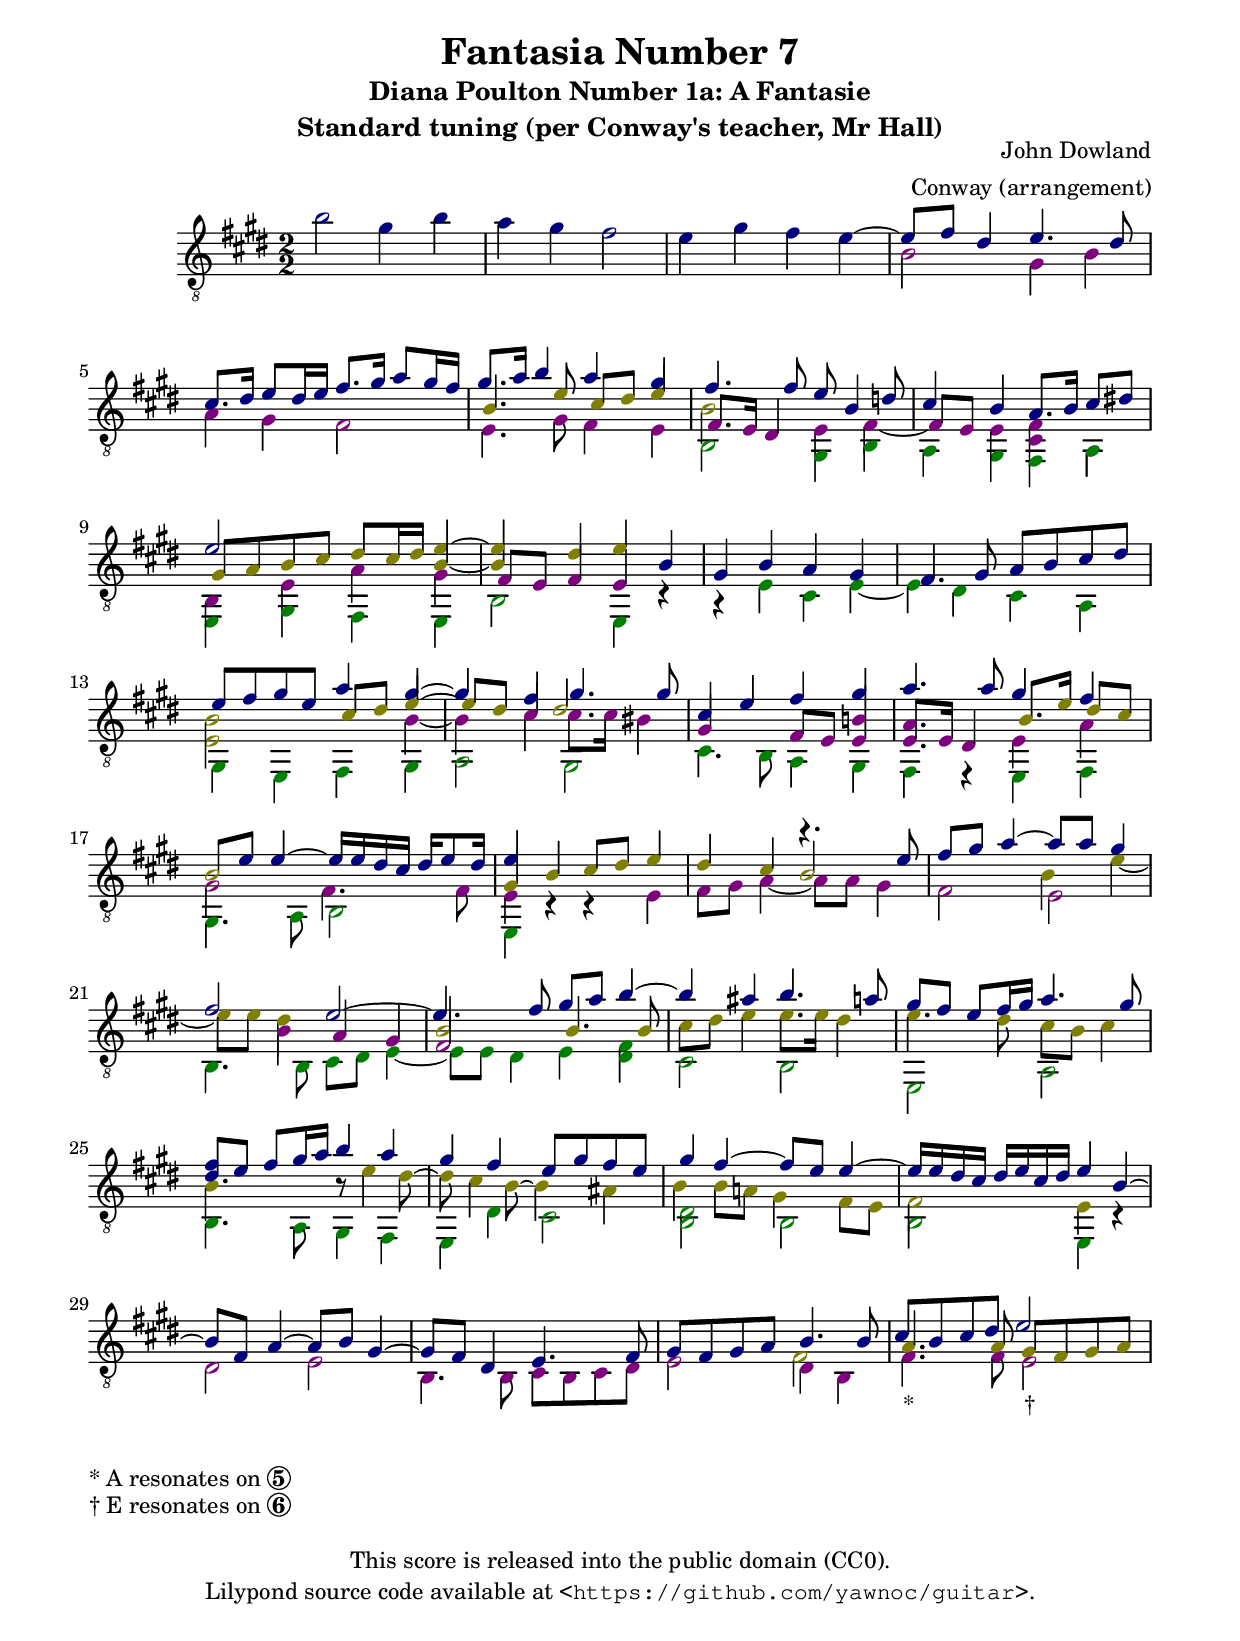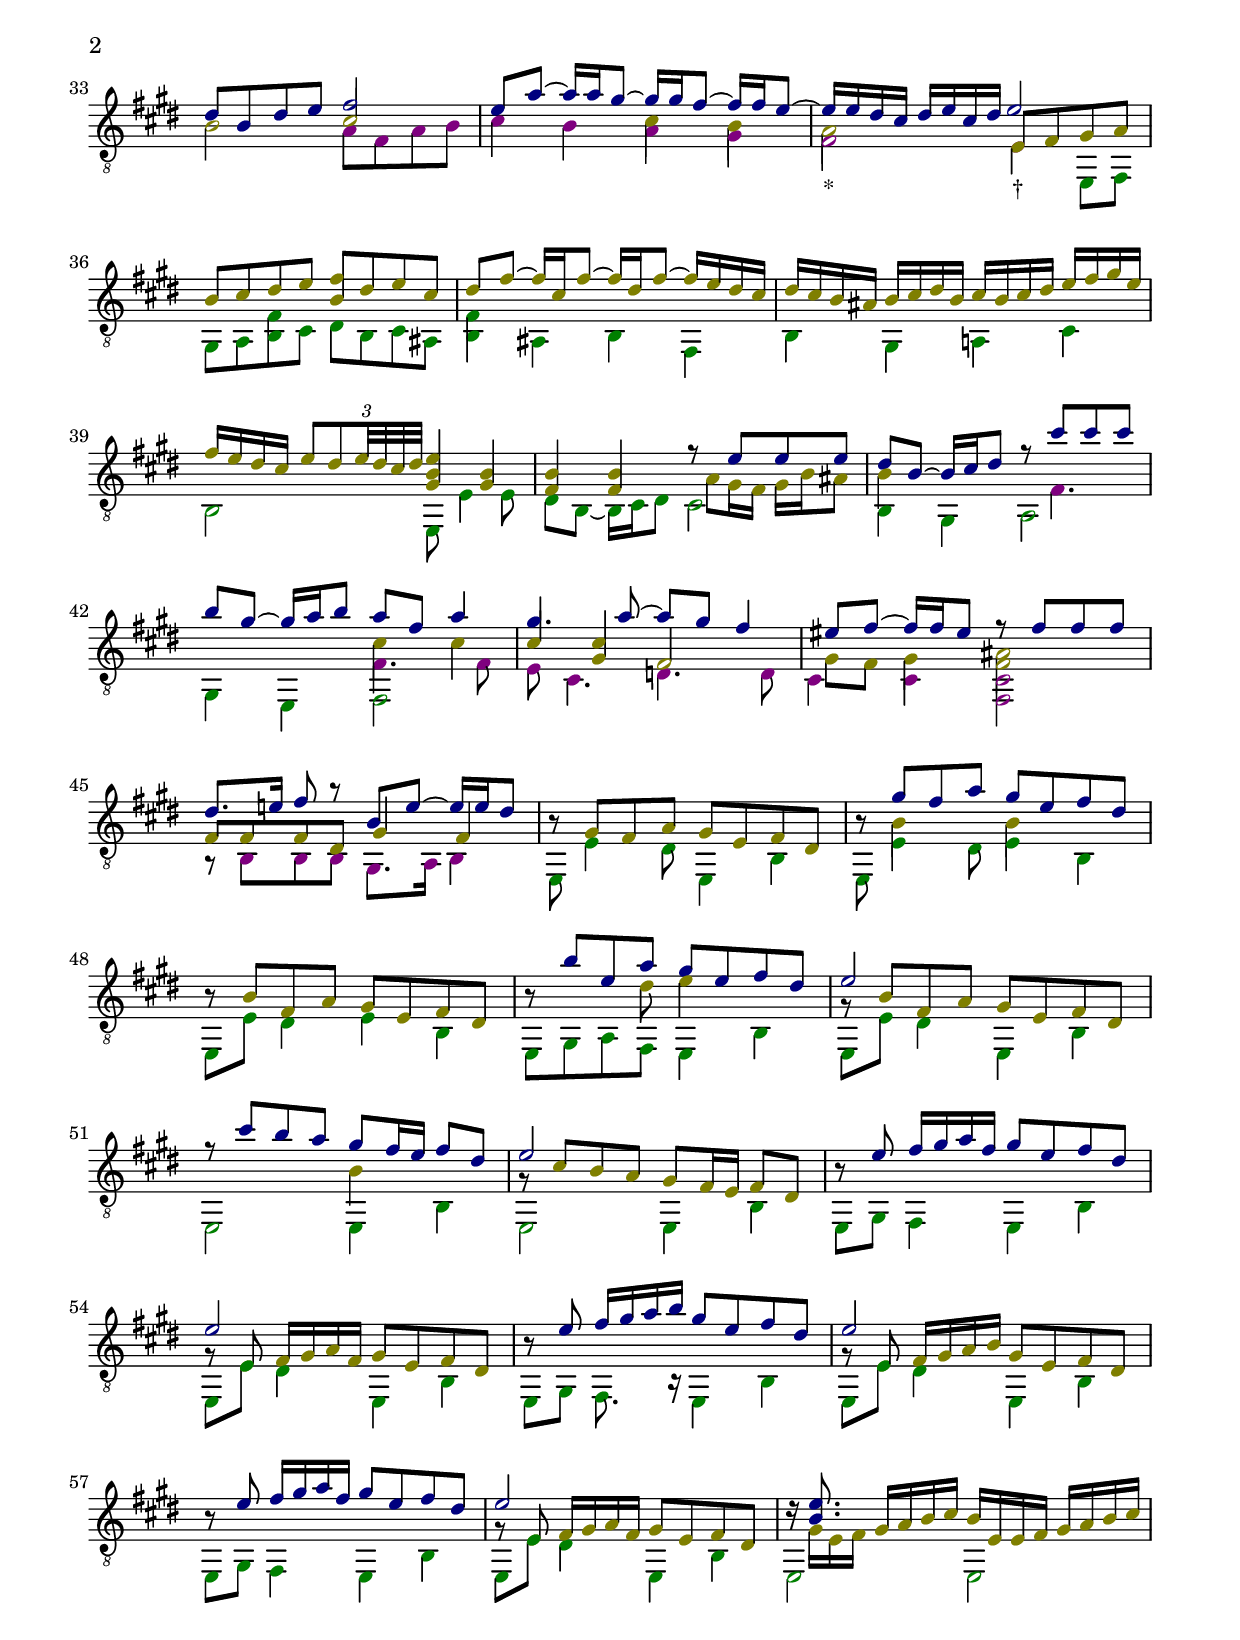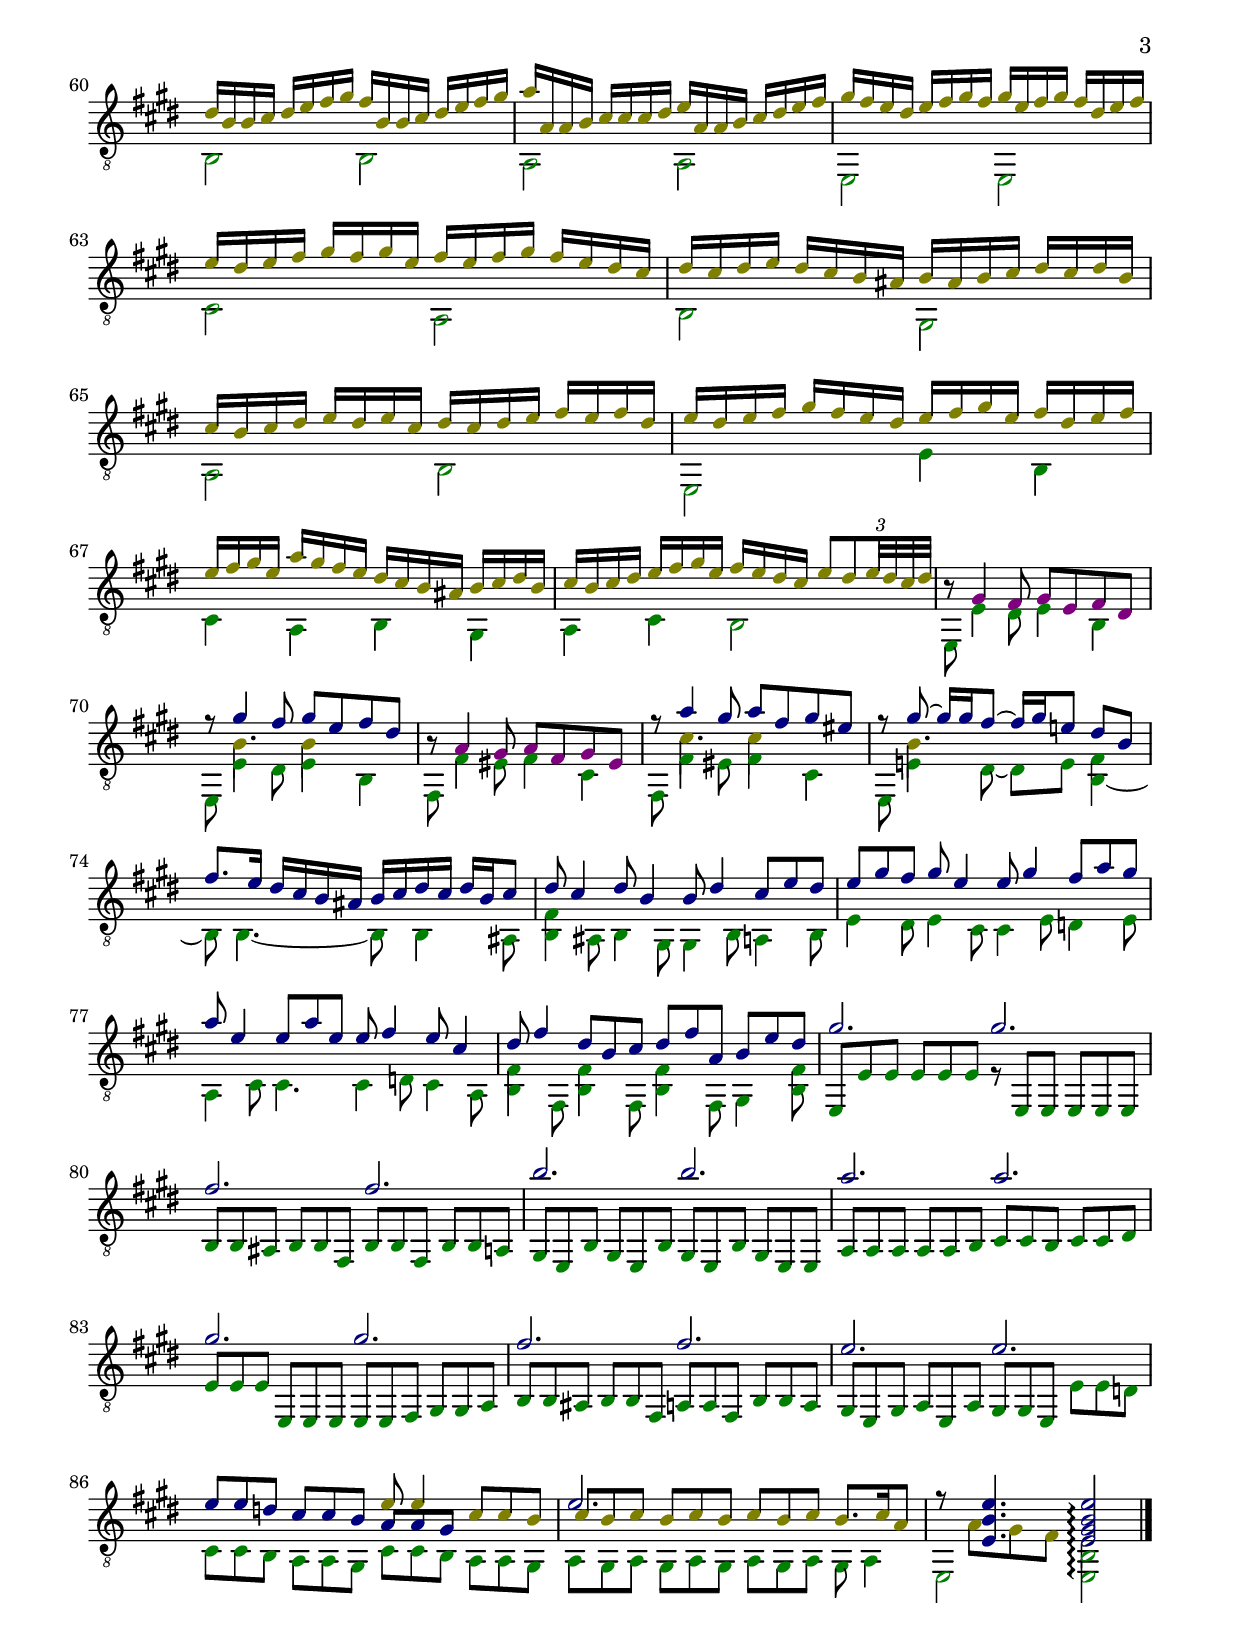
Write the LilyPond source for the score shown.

\version "2.18.2"


%%%%%%%%%%%%%%%%%%%%%%%%%%%%%%%%%%%%%%%%%%%%%%%%%%%%%%%%%%%%%%%%
% General
%%%%%%%%%%%%%%%%%%%%%%%%%%%%%%%%%%%%%%%%%%%%%%%%%%%%%%%%%%%%%%%%

\paper {
  top-margin = 1.5\cm
  left-margin = 1.5\cm
  right-margin = 1.5\cm
  bottom-margin = 1.5\cm
  ragged-last-bottom = ##f
  footnote-separator-markup = \markup { \vspace #1.5 }
}

globalSettings = {
  \accidentalStyle modern
  \compressFullBarRests
  \mergeDifferentlyHeadedOn
  \mergeDifferentlyDottedOn
  \numericTimeSignature
  \pointAndClickOff
  \override TextScript.extra-offset = #'(0 . 0.7)
  \override Score.FootnoteItem.annotation-line = ##f
}

origin-url = "https://github.com/yawnoc/guitar"

\header {
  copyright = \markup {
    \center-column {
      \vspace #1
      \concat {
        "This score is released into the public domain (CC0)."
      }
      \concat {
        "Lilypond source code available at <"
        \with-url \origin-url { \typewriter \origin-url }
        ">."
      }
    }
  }
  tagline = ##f
}

triplet = #(define-music-function
  (parser location music) (ly:music?)
  #{
    \tuplet 3/2 { $music }
  #}
)

tripletDuple = #(define-music-function
  (parser location music) (ly:music?)
  #{
    \tuplet 6/4 { $music }
  #}
)

overrideBeamedStemLengths = #(define-scheme-function
  (parser location lengths) (list?)
  #{
    \override Stem.details.beamed-lengths = $lengths
  #}
)
revertBeamedStemLengths = { \revert Stem.details.beamed-lengths }

overrideBeamVerticalPositions = #(define-scheme-function
  (parser location positions) (pair?)
  #{
    \override Beam.positions = $positions
  #}
)

%%%%%%%%%%%%%%%%%%%%%%%%%%%%%%%%%%%%%%%%%%%%%%%%%%%%%%%%%%%%%%%%
% Semantic bar lines
%%%%%%%%%%%%%%%%%%%%%%%%%%%%%%%%%%%%%%%%%%%%%%%%%%%%%%%%%%%%%%%%

barLineGoto = { \bar "||" }
barLineKeyChange = { \bar "||" }
barLineEnd = { \bar "|." }

%%%%%%%%%%%%%%%%%%%%%%%%%%%%%%%%%%%%%%%%%%%%%%%%%%%%%%%%%%%%%%%%
% Guitar notation
%%%%%%%%%%%%%%%%%%%%%%%%%%%%%%%%%%%%%%%%%%%%%%%%%%%%%%%%%%%%%%%%

stringNumbersAbove = { \set stringNumberOrientations = #'(up) }
stringNumbersBelow = { \set stringNumberOrientations = #'(down) }

fingeringAbove = { \set fingeringOrientations = #'(up) }
fingeringBelow = { \set fingeringOrientations = #'(down) }
fingeringAleft = { \set fingeringOrientations = #'(left) }
fingeringAright = { \set fingeringOrientations = #'(right) }

startGraceMusic = {
  <>(
  \override Fingering.font-size = -6
}
stopGraceMusic = {
  \revert Fingering.font-size
  <>)
}

overrideHorizontalShift = #(define-scheme-function
  (parser location distance) (number?)
  #{
    \override NoteColumn.force-hshift = $distance
  #}
)
revertHorizontalShift = { \revert NoteColumn.force-hshift }

barreSpan = #(define-music-function
  (parser location label offsetPair music)
  (string? (pair? (cons 0 0)) ly:music?)
  (let
    (
      (elements (extract-named-music music '(NoteEvent EventChord)))
    )
    (if
      (pair? elements)
      (let
        (
          (first-element (first elements))
          (last-element (last elements))
        )
        (set!
          (ly:music-property first-element 'articulations)
          (cons
            (make-music 'TextSpanEvent 'span-direction -1)
            (ly:music-property first-element 'articulations)
          )
        )
        (set!
          (ly:music-property last-element 'articulations)
          (cons
            (make-music 'TextSpanEvent 'span-direction 1)
            (ly:music-property last-element 'articulations)
          )
        )
      )
    )
  )
  #{
    \once \override TextSpanner.font-shape = #'upright
    \once \override TextSpanner.style = #'line
    \once \override TextSpanner.extra-offset = #offsetPair
    \once \override TextSpanner.bound-details = #`(
      (left
        (text . ,#{ \markup { \raise #-0.7 { #label \hspace #0.7 }} #})
        (Y . 0)
        (padding . -0.8)
        (attach-dir . -2)
      )
      (right
        (text . ,#{ \markup { \draw-line #'(0 . -1.3) } #}) ;; draw hook
        (Y . 0)
        (padding . -0.5)
        (attach-dir . 2)
      )
    )
    \once \override TextSpanner #'after-line-breaking = #(lambda (grob)
      (let*
        (
          (originalGrob (ly:grob-original grob))
          (splitGrobs (ly:spanner-broken-into originalGrob))
        )
        (if
          (and
            (>= (length splitGrobs) 2)
            (not (eq? (car (last-pair splitGrobs)) grob))
          )
          (begin
            (ly:grob-set-nested-property! grob
              '(bound-details right text)
              #{ \markup { \draw-line #'(0 . 0) } #} ;; suppress draw hook
            )
            (ly:grob-set-property! grob
              'extra-offset
              (cons
                (car offsetPair)
                (+ (cdr offsetPair) 0.7) ;; correction for suppressed hook
              )
            )
            (ly:grob-set-nested-property! grob
              '(bound-details right padding)
              #'-3 ;; increase spanner length
            )
          )
        )
      )
    )
    $music
  #}
)

barre = #(define-scheme-function
  (parser location label) (string?)
  #{
    \markup {
      \center-align {
        \hspace #0.7
        $label
      }
    }
  #}
)

nudgeNextBarre = #(define-scheme-function
  (parser location distance) (number?)
  #{
    \once \override TextScript.X-offset = $distance
  #}
)

position = #(define-scheme-function
  (parser location label) (string?)
  #{
    \markup {
      \center-align {
        \hspace #0.5
        $label
      }
    }
  #}
)

#(define-markup-command
  (markupString layout properties stringNumber) (markup?)
  (interpret-markup layout properties
    #{
      \markup \circle { \bold #stringNumber }
    #}
  )
)

#(define-markup-command
  (resonatesOn layout properties note stringNumber) (markup? markup?)
  (interpret-markup layout properties
    #{
      \markup { #note "resonates on" \markupString #stringNumber }
    #}
  )
)

%%%%%%%%%%%%%%%%%%%%%%%%%%%%%%%%%%%%%%%%%%%%%%%%%%%%%%%%%%%%%%%%
% Goto statements
%%%%%%%%%%%%%%%%%%%%%%%%%%%%%%%%%%%%%%%%%%%%%%%%%%%%%%%%%%%%%%%%

overrideGotoVisibility = {
  \once \override Score.RehearsalMark #'break-visibility = #'#(#t #t #f)
}

makeGotoMark = #(define-scheme-function
  (parser location label) (string?)
  #{
    \mark \markup { \small \italic $label }
  #}
)

simultaneousMarkSeparator = {
  \cadenzaOn
    s1073741824 % stupid, but works
  \cadenzaOff
}

coda = {
  \overrideGotoVisibility
  \mark \markup { \musicglyph #"scripts.coda" }
}

fine = {
  \overrideGotoVisibility
  \makeGotoMark Fine
}

dcAlCoda = {
  \overrideGotoVisibility
  \makeGotoMark "D.C. al Coda"
}

dcAlFine = {
  \overrideGotoVisibility
  \makeGotoMark "D.C. al Fine"
}

toCoda = {
  \overrideGotoVisibility
  \makeGotoMark "to Coda"
}



\header {
  title = "Fantasia Number 7"
  subtitle = \markup {
    \center-column {
      "Diana Poulton Number 1a: A Fantasie"
      "Standard tuning (per Conway's teacher, Mr Hall)"
    }
  }
  composer = "John Dowland"
  arranger = "Conway (arrangement)"
}


initialSignatures = {
  \clef "treble_8"
  \key e \major
  \time 2/2
  \set Timing.beamExceptions = #'()
  \set Timing.baseMoment = #(ly:make-moment 1/4)
  \set Timing.beatStructure = #'(1 1 1 1)
  \set Timing.beamExceptions = #'(
    (
      end
        .
      (
        ((1 . 8) . (4 4)) ;; quavers by fours
        ((1 . 12) . (3 3 3 3)) ;; anything shorter by beat
      )
    )
  )
  \set Staff.connectArpeggios = ##t
}


bareTuplets = {
  \omit TupletBracket
  \omit TupletNumber
}


highVoiceMusic = {
  
  \override NoteHead.color = #darkblue
  
  % Main theme high
  \barNumberCheck #1
  \relative c'' {
    \stemDown
    b2 gis4 b |
    a gis fis2 |
    e4 gis fis e~ |
    \stemUp
    e8 fis dis4 e4. dis8 |
    cis8. dis16 e8 dis16 e fis8. gis16 a8 gis16 fis |
    gis8. a16 b4 a gis |
    \once \overrideHorizontalShift #0.3 fis4. fis8 e8 b4 d8 |
    cis4 b a8. b16 cis8 dis |
    e2 s2 |
    s2 s4
  }
  
  % Main theme low
  \barNumberCheck #10
  \relative c' {
    b4 |
    gis b a gis |
    fis4. gis8 a b cis dis |
    e fis gis e a4 gis~ |
    gis
      \shiftOn
        \once \overrideHorizontalShift #0
        fis
      \shiftOff
      \once \overrideHorizontalShift #0.45 gis4. gis8 |
    cis,4 e fis gis |
    a4. a8 gis4 fis |
    b,8 e e4~ e16 e dis cis dis16 e8 dis16 |
    e4
  }
  
  % Tee-tee taa high
  \barNumberCheck #18
  \relative c'' {
    s4 s2 |
    s2 c4.\rest e,8 |
    fis8 gis a4~ a8 a gis4 |
    fis2 e2~ |
    \once \overrideHorizontalShift #-0.25 e4. fis8 gis8 a b4~ |
    b ais b4. a8 |
    gis8 fis e8 fis16 gis a4. gis8 |
    <fis dis>8 e fis8 gis16 a b4 a |
    gis fis e8 gis fis e |
    gis4 fis~ fis8 e e4~ |
    e16 e dis cis dis e cis dis e4
  }
  
  % Tee-tee taa low
  \barNumberCheck #28
  \relative c' {
    b4~ |
    b8 fis a4~ a8 b gis4~ |
    gis8 fis dis4 e4. fis8 |
    gis fis gis a b4. b8 |
    \shiftOn
    \overrideHorizontalShift #-0.45 cis b cis dis e2 |
    \revertHorizontalShift
    dis8 b dis e \once \overrideHorizontalShift #0 fis2 |
    \shiftOff
    e8 a~ a16 a gis8~ gis16 gis fis8~ fis16 fis e8~ |
    e16 e dis cis dis e cis dis
      \shiftOn
        \once \overrideHorizontalShift #-0.3 e2 |
      \shiftOff
  }
  
  % Ascending scale
  \barNumberCheck #36
  {
    s1 * 3 |
    s2
  }
  
  % Tee-tee-tee
  \barNumberCheck #39
  \relative c' {
    s2 |
    s2 r8 e e e |
    dis b~ b16 cis dis8 r8 cis' cis cis |
    b8 gis~ gis16 a b8 a8 fis a4 |
    gis4. a8~ a gis fis4 |
    eis8 fis~ fis16 fis eis8 r8 fis fis fis |
    dis8. e16 fis8 r b,8 e~ e16 e dis8 |
  }
  
  % Majestic theme
  \barNumberCheck #46
  \relative c' {
    s1 |
    b8\rest gis' fis a gis e fis dis |
    s1 |
    b8\rest b' e, a gis e fis dis |
    e2 s2 |
    r8 cis' b a gis8 fis16 e fis8 dis |
    e2 s2 |
    b8\rest e fis16 gis a fis gis8 e fis dis |
    e2 s2 |
    b8\rest e fis16 gis a b gis8 e fis dis |
    e2 s2 |
    b8\rest e fis16 gis a fis gis8 e fis dis |
    e2 s2 |
  }
  
  % Scale runs
  \barNumberCheck #59
  \relative c' {
    d16\rest <e b>8. s4 s2 |
    s1 * 9 |
  }
  
  % Majestic interlude
  \barNumberCheck #69
  \relative c'' {
    s1 |
    r8 gis4 fis8 gis e fis dis |
    s1 |
    r8 a'4 gis8 a fis gis eis |
    r8 gis~ gis16 gis fis8~ fis16 gis e8 dis b |
    fis'8. e16 dis cis b ais
      b16 cis dis cis dis b cis8 |
  }
  
  % Triplet runs
  \barNumberCheck #75
  \bareTuplets
  \relative c' {
    \triplet { dis8 cis4 } \triplet { dis8 b4 }
      \triplet { b8 dis4 } \triplet { cis8 e dis } |
    \triplet { e8 gis fis } \triplet { gis8 e4 }
      \triplet { e8 gis4 } \triplet { fis8 a gis } |
    \triplet { a8 e4 } \triplet { e8 a e }
      \triplet { e8 fis4 } \triplet { e8 cis4 } |
    \triplet { dis8 fis4 } \triplet { dis8 b cis }
      \triplet { dis8 fis a, } \triplet { b e dis } |
    \tripletDuple { gis2. } \tripletDuple { gis } |
    \tripletDuple { fis } \tripletDuple { fis } |
    \tripletDuple { b } \tripletDuple { b } |
    \tripletDuple { a } \tripletDuple { a } |
    \tripletDuple { gis } \tripletDuple { gis } |
    \tripletDuple { fis } \tripletDuple { fis } |
    \tripletDuple { e } \tripletDuple { e } |
    \triplet { e8 e d } \triplet { cis cis b }
      \once \overrideBeamVerticalPositions #'(0.75 . 0.75)
      \triplet { a a gis } s4 |
    \tripletDuple { e'2. } s2 |
  }
  
  % Finishing chords
  \barNumberCheck #88
  \relative c {
    r8 <e b' e>4.
      <e gis b e>2 \arpeggio
      \barLineEnd
  }
  
}


lowVoiceMusic = {
  
  \override NoteHead.color = #darkgreen
  
  % Main theme high
  \barNumberCheck #1
  \relative c {
    s1 * 6 |
    b2 gis4 b |
    a gis fis a |
    e gis fis e |
    b'2 e,4
  }
  
  % Main theme low
  \barNumberCheck #10
  \relative c {
    r4 |
    r4 e cis e~ |
    e dis cis a |
    gis e fis gis |
    a2 gis |
    cis4. b8 a4 gis |
    fis r e fis |
    \shiftOn
    \overrideHorizontalShift #0
      gis4.
    \shiftOff
      a8 b2 |
    e,4
  }
  
  % Tee-tee taa high
  \barNumberCheck #18
  \relative c {
    s4 s4 s4 |
    s1 * 2 |
    b4. b8 cis8 dis e4~ |
    \once \overrideHorizontalShift #1 e8 e dis4 e4 <dis fis> |
    cis2 b |
    e, a |
    b4. a8 gis4 fis |
    e dis' cis2 |
    <b dis> b |
    b e,4
  }
  
  % Tee-tee taa low
  \barNumberCheck #28
  \relative c {
    r4 |
    s1 * 6 |
    s2
  }
  
  % Ascending scale
  \barNumberCheck #35
  \relative c, {
    s4 e8 fis |
    gis a <b fis'> cis dis b cis ais |
    <b fis'>4 ais b fis |
    b gis a cis |
    b2
  }
  
  % Tee-tee-tee
  \barNumberCheck #39
  \relative c, {
    e8 e'4 e8 |
    dis8 b~ b16 cis dis8 cis2 |
    b4 gis a2 |
    gis4 e fis2 |
    s1 * 3 |
  }
  
  % Majestic theme
  \barNumberCheck #46
  \relative c, {
    e8 e'4 dis8 e,4 b' |
    e,8 e'4 dis8 e4 b |
    e,8 e' dis4 e b |
    e,8 gis a fis e4 b' |
    e,8 e' dis4 e, b' |
    e,2 e4 b' |
    e,2 e4 b' |
    e,8 gis fis4 e b' |
    e,8 e' dis4 e, b' |
    e,8[ gis] fis8. b16\rest e,4 b' |
    e,8 e' dis4 e, b' |
    e,8 gis fis4 e b' |
    e,8 e' dis4 e, b' |
  }
  
  % Scale runs
  \barNumberCheck #59
  \relative c, {
    e2 e |
    b' b |
    a a |
    e e |
    cis' a |
    b gis |
    a b |
    e, e'4 b |
    cis a b gis |
    a cis b2 |
  }
  
  % Majestic interlude
  \barNumberCheck #69
  \relative c, {
    e8 e'4 dis8 e4 b |
    e,8 e'4 dis8 e4 b |
    fis8 fis'4 eis8 fis4 cis |
    fis,8 fis'4 eis8 fis4 cis |
    e,8 e'4 dis8~ dis e <b~ fis'>4 |
    b8 b4.~ b8 b4 ais8 |
  }
  
  % Triplet runs
  \barNumberCheck #75
  \bareTuplets
  \relative c {
    \triplet { <b fis'>4 ais8 } \triplet { b4 gis8 }
      \triplet { gis4 b8 } \triplet { a4 b8 } |
    \triplet { e4 dis8 } \triplet { e4 cis8 }
      \triplet { cis4 e8 } \triplet { d4 e8 } |
    \triplet { a,4 cis8 } \triplet { cis4. }
      \triplet { cis4 d8 } \triplet { cis4 a8 } |
    \triplet { <b fis'>4 fis8 } \triplet { <b fis'>4 fis8 }
      \triplet { <b fis'>4 fis8 } \triplet { gis4 <b fis'>8 } |
    \shiftOn
    \stemUp
    \triplet { e,8 e' e } \triplet { e e e }
      \triplet { r e, e } \triplet { e e e } |
    \triplet { b' b ais } \triplet { b b fis }
      \triplet { b b fis } \triplet { b b a } |
    \triplet { gis e b' } \triplet { gis e b' }
      \triplet { gis e b' } \triplet { gis e e } |
    \triplet { a a a } \triplet { a a b }
      \triplet { cis cis b } \triplet { cis cis dis } |
    \triplet { e e e } \triplet { e, e e }
      \triplet { e e fis } \triplet { gis gis a } |
    \triplet { b b ais } \triplet { b b fis }
      \triplet { a a fis } \triplet { b b a } |
    \triplet { gis e gis } \triplet { a e a }
      \triplet { gis gis e }
    \stemDown
    \shiftOff
      \triplet { e' e d } |
    \triplet { cis cis b } \triplet { a a gis }
      \triplet { cis cis b } \triplet { a a gis } |
    \triplet { a gis a } \triplet { gis a gis }
      \triplet { a gis a } \triplet { gis8 a4 } |
  }
  
  % Finishing chords
  \barNumberCheck #88
  \relative c, {
    e2 \shiftOn <e b'>2 \arpeggio |
  }
  
}


upperMiddleVoiceMusic = {
  
  \override NoteHead.color = #darkyellow
  
  % Main theme high
  \barNumberCheck #1
  \relative c' {
    s1 * 5 |
    \once \overrideHorizontalShift #0.4 b4. e8
      cis8 dis
      \once \overrideHorizontalShift #0 e4 |
    \stemDown
    \once \overrideHorizontalShift #0 b2 s2 |
    \stemUp
    s1 |
    gis8 a b cis dis8 cis16 \shiftOff dis <e~ b_~>4 |
    <e b> dis e
    \shiftOn
  }
  
  % Main theme low
  \barNumberCheck #10
  \relative c' {
    s4 |
    s1 * 2 |
    \stemDown
    <b e,>2
    \stemUp
      cis8 dis \once \overrideHorizontalShift #0 e4~ |
    e8 dis
      \shiftOff cis4 \shiftOn
      \once \overrideHorizontalShift #-0.75 dis2 |
    s1 |
    s2 \stemUp b8. e16 dis8 cis |
      \shiftOff
      \stemDown
        \once \omit Stem b2
      \stemUp
      \shiftOn
      s2 |
    \once \overrideHorizontalShift #0 gis4
  }
  
  % Tee-tee taa high
  \barNumberCheck #18
  \relative c' {
    b4 cis8 dis e4 |
    dis4 cis b2 |
    \stemDown
    s2 b4 e_~ |
    \once \overrideHorizontalShift #0.9 e8 e
      \once \overrideHorizontalShift #0 dis4 s2 |
    \stemUp
      \shiftOnn
      \once \overrideHorizontalShift #0
        b2
      \shiftOn
      b4. b8 |
    \stemDown
    \overrideHorizontalShift #0
    cis8 dis e4 e8. e16 dis4 |
    e4. dis8
      \once \overrideBeamVerticalPositions #'(-2.4 . -2.6) cis8 b
      cis4 |
    b4. s8 b8\rest e4 dis8~ |
    dis8 cis4 b8~
    \revertHorizontalShift
      b4 ais |
    b4 b8 a gis4 fis8 e |
    \overrideHorizontalShift #0
    fis2 e4
    \revertHorizontalShift
    \stemUp
  }
  
  % Tee-tee taa low
  \barNumberCheck #28
  \relative c {
    s4 |
    s1 * 2 |
    s2 \stemDown fis2 \stemUp |
    \shiftOff
    \footnote "*" #'(0 . -4) \markup { "*" \resonatesOn A 5 }
    a4. a8 gis fis gis a |
    \stemDown b2 \stemUp cis |
    \shiftOn
    s2
      \stemDown
      \overrideHorizontalShift #0
      cis4 b |
    \footnote "*" #'(0 . -4) \markup { }
    a2
      \stemUp
      \revertHorizontalShift
  }
  
  % Ascending scale
  \barNumberCheck #35
  \relative c {
    \shiftOff
    e8 fis gis a |
    b cis dis e <fis b,> dis e cis |
    dis fis~ fis16 cis fis8~ fis16 dis fis8~ fis16 e dis cis |
    dis cis b ais b cis dis b cis b cis dis e fis gis e |
    fis e dis cis \triplet { e8 dis e32 dis cis dis } <e b gis>4
    \shiftOn
  }
  
  % Tee-tee-tee
  \barNumberCheck #39
  \relative c' {
    <b gis>4 |
    <b fis> <b fis>
      \stemDown
      \once \overrideHorizontalShift #1.3
      a8 gis16 fis gis16 b ais8 |
    \once \overrideHorizontalShift #0 b4 s4 s2 |
    s2
      \overrideHorizontalShift #0
      \shiftOnn cis4
      \shiftOn cis |
      \stemUp
    cis <cis gis> fis,2 |
    \shiftOff
    \stemDown
    gis8 fis gis4 <ais fis>2 |
    \stemUp
    \shiftOn
    \once \overrideBeamVerticalPositions #'(0 . 0)
    fis8 fis fis dis
      \revertHorizontalShift
      gis4 fis |
  }
  
  % Majestic theme
  \barNumberCheck #46
  \relative c' {
    b8\rest gis fis a gis e fis dis |
    \overrideHorizontalShift #0
    \stemDown s8 b'4 s8 b4 s4 \stemUp |
    \revertHorizontalShift
    b8\rest b8 fis a gis e fis dis |
    \overrideHorizontalShift #0
    \stemDown s4. dis'8 e4 s4 \stemUp |
    \revertHorizontalShift
    g,8\rest b8 fis a gis e fis dis |
    s2
      \stemDown
        \once \overrideHorizontalShift #0 b'4
      \stemUp
      s4 |
    g8\rest cis b a gis8 fis16 e fis8 dis |
    s1 |
    g8\rest e fis16 gis a fis gis8 e fis dis |
    s1 |
    g8\rest e fis16 gis a b gis8 e fis dis |
    s1 |
    g8\rest e fis16 gis a fis gis8 e fis dis |
  }
  
  % Scale runs
  \barNumberCheck #59
  \relative c' {
    s16 \stemDown gis e fis \stemUp gis a b cis
      b e, e fis gis a b cis |
    dis b b cis dis e fis gis
      fis b, b cis dis e fis gis |
    a a, a b cis cis cis dis
      e a, a b cis dis e fis |
    gis fis e dis e fis gis fis
      gis e fis gis fis dis e fis |
    e dis e fis gis fis gis e
      fis e fis gis fis e dis cis |
    dis cis dis e dis cis b ais
      b ais b cis dis cis dis b |
    cis b cis dis e dis e cis
      dis cis dis e fis e fis dis |
    e dis e fis gis fis e dis
      e fis gis e
      fis dis e fis |
    e fis gis e
      a gis fis e
      dis cis b ais
      b cis dis b |
    cis b cis dis
      e fis gis e
      fis e dis cis
      \triplet { e8 dis e32 dis cis dis } |
  }
  
  % Majestic interlude
  \barNumberCheck #69
  \relative c' {
    \overrideHorizontalShift #0
    \stemDown
    s1 |
    s8 b4. b4 s4 |
    s1 |
    s8 cis4. cis4 s4 |
    s8 b4. s2 |
    s1 |
    \stemUp
    \revertHorizontalShift
  }
  
  % Triplet runs
  \barNumberCheck #75
  \bareTuplets
  \relative c' {
    s1 * 11 |
    s2
      \overrideHorizontalShift #0
      \triplet { e8 e4 }
      \revertHorizontalShift
      \triplet { cis8 cis b } |
    \triplet { cis b cis } \triplet { b cis b }
      \triplet { cis b cis } \triplet { b8. cis16 a8 } |
  }
  
  % Finishing chords
  \barNumberCheck #88
  \relative c' {
    \stemDown
    s8 a gis fis \shiftOff e2 |
  }
  
}


lowerMiddleVoiceMusic = {
  
  \override NoteHead.color = #darkmagenta
  
  % Main theme high
  \barNumberCheck #1
  \relative c' {
    s1 * 3 |
    \shiftOff
    b2 gis4 b |
    a gis fis2 |
    \once \overrideHorizontalShift #0.3 e4. gis8 fis4 e |
    \shiftOn
    \stemUp
    \overrideBeamedStemLengths #'(3)
    fis8. e16 dis4 \stemDown
    \revertBeamedStemLengths
      \overrideHorizontalShift #0 e4 fis~ |
      \revertHorizontalShift
    \stemUp
    fis8 e \stemDown
      \overrideHorizontalShift #0 e4 <cis fis>4 a |
    b e a gis |
      \revertHorizontalShift
    \stemUp
    fis8 e
      \overrideHorizontalShift #0 fis4 e
      \revertHorizontalShift
    \stemDown
  }
  
  % Main theme low
  \barNumberCheck #10
  \relative c {
    s4 |
    s1 * 2 |
    s2 s4 \overrideHorizontalShift #0 b'4~ |
    b \revertHorizontalShift
      \shiftOff cis \shiftOn
      \once \overrideHorizontalShift #0.3
        cis8. cis16
      bis4 |
    \stemUp
    \once \overrideHorizontalShift #0 gis4 s4
      \once \overrideHorizontalShift #0 fis8 e
      \once \overrideHorizontalShift #0 <e b'>4 |
    \once \overrideHorizontalShift #0 <e a>8. e16 dis4
      \stemDown
      \overrideHorizontalShift #0 e4 a |
      \revertHorizontalShift
    \shiftOnn
      \once \overrideHorizontalShift #0 gis2
    \shiftOn
      fis4. fis8 |
    \once \overrideHorizontalShift #0 e4
  }
  
  % Tee-tee taa high
  \barNumberCheck #18
  \relative c {
    \shiftOff
    r4 r e |
    fis8 gis a4~ a8 a gis4 |
    fis2 e |
    \shiftOnn
    s4 \once \overrideHorizontalShift #0 b'
    \shiftOn
    \stemUp
      a gis |
    \once \overrideHorizontalShift #0 fis2 s2 |
    \stemDown
    s1 * 5 |
    s2 s4
  }
  
  % Tee-tee taa low
  \barNumberCheck #28
  \relative c {
    s4 |
    \shiftOff
    dis2 e |
    b4. b8 cis b cis dis |
    e2 dis4 b |
    fis'4. fis8
      \footnote "†" #'(0 . -2.5) \markup { "†" \resonatesOn E 6 }
      e2 |
    s2 a8 fis a b |
    cis4 b a gis |
    fis2
      \footnote "†" #'(0 . -2.5) \markup { }
      e4
    \shiftOn
  }
  
  % Ascending scale
  \barNumberCheck #35
  {
    s4 |
    s1 * 3 |
    s2
  }
  
  % Tee-tee-tee
  \barNumberCheck #39
  \relative c {
    s2 |
    s1 |
    s2 s8 fis4. |
    s2 \once \overrideHorizontalShift #0 fis4. fis8 |
    e8 cis4. d4. d8 |
    \once \overrideHorizontalShift #-1.3 cis4
    \overrideHorizontalShift #0
    cis <cis fis,>2 |
    \revertHorizontalShift
    r8 b b b gis8. a16 b4 |
  }
  
  % Majestic theme
  \barNumberCheck #46
  {
    s1 * 13 |
  }
  
  % Scale runs
  \barNumberCheck #59
  {
    s1 * 10 |
  }
  
  % Majestic interlude
  \barNumberCheck #69
  \relative c' {
    \stemUp
    b8\rest gis4 fis8 gis e fis dis |
    s1 |
    b'8\rest a4 gis8 a fis gis eis |
    s1 * 3 |
    \stemDown
  }
  
}


allMusic = {
  \new Staff \with {
    midiInstrument = #"acoustic guitar (nylon)"
    \consists "Span_arpeggio_engraver"
  }
  \globalSettings
  \initialSignatures
  <<
    << \highVoiceMusic >>
      \\
    << \lowVoiceMusic >>
      \\
    << \upperMiddleVoiceMusic >>
      \\
    << \lowerMiddleVoiceMusic >>
  >>
}


\score {
  \allMusic
}

\score {
  \allMusic
  \midi { }
}
